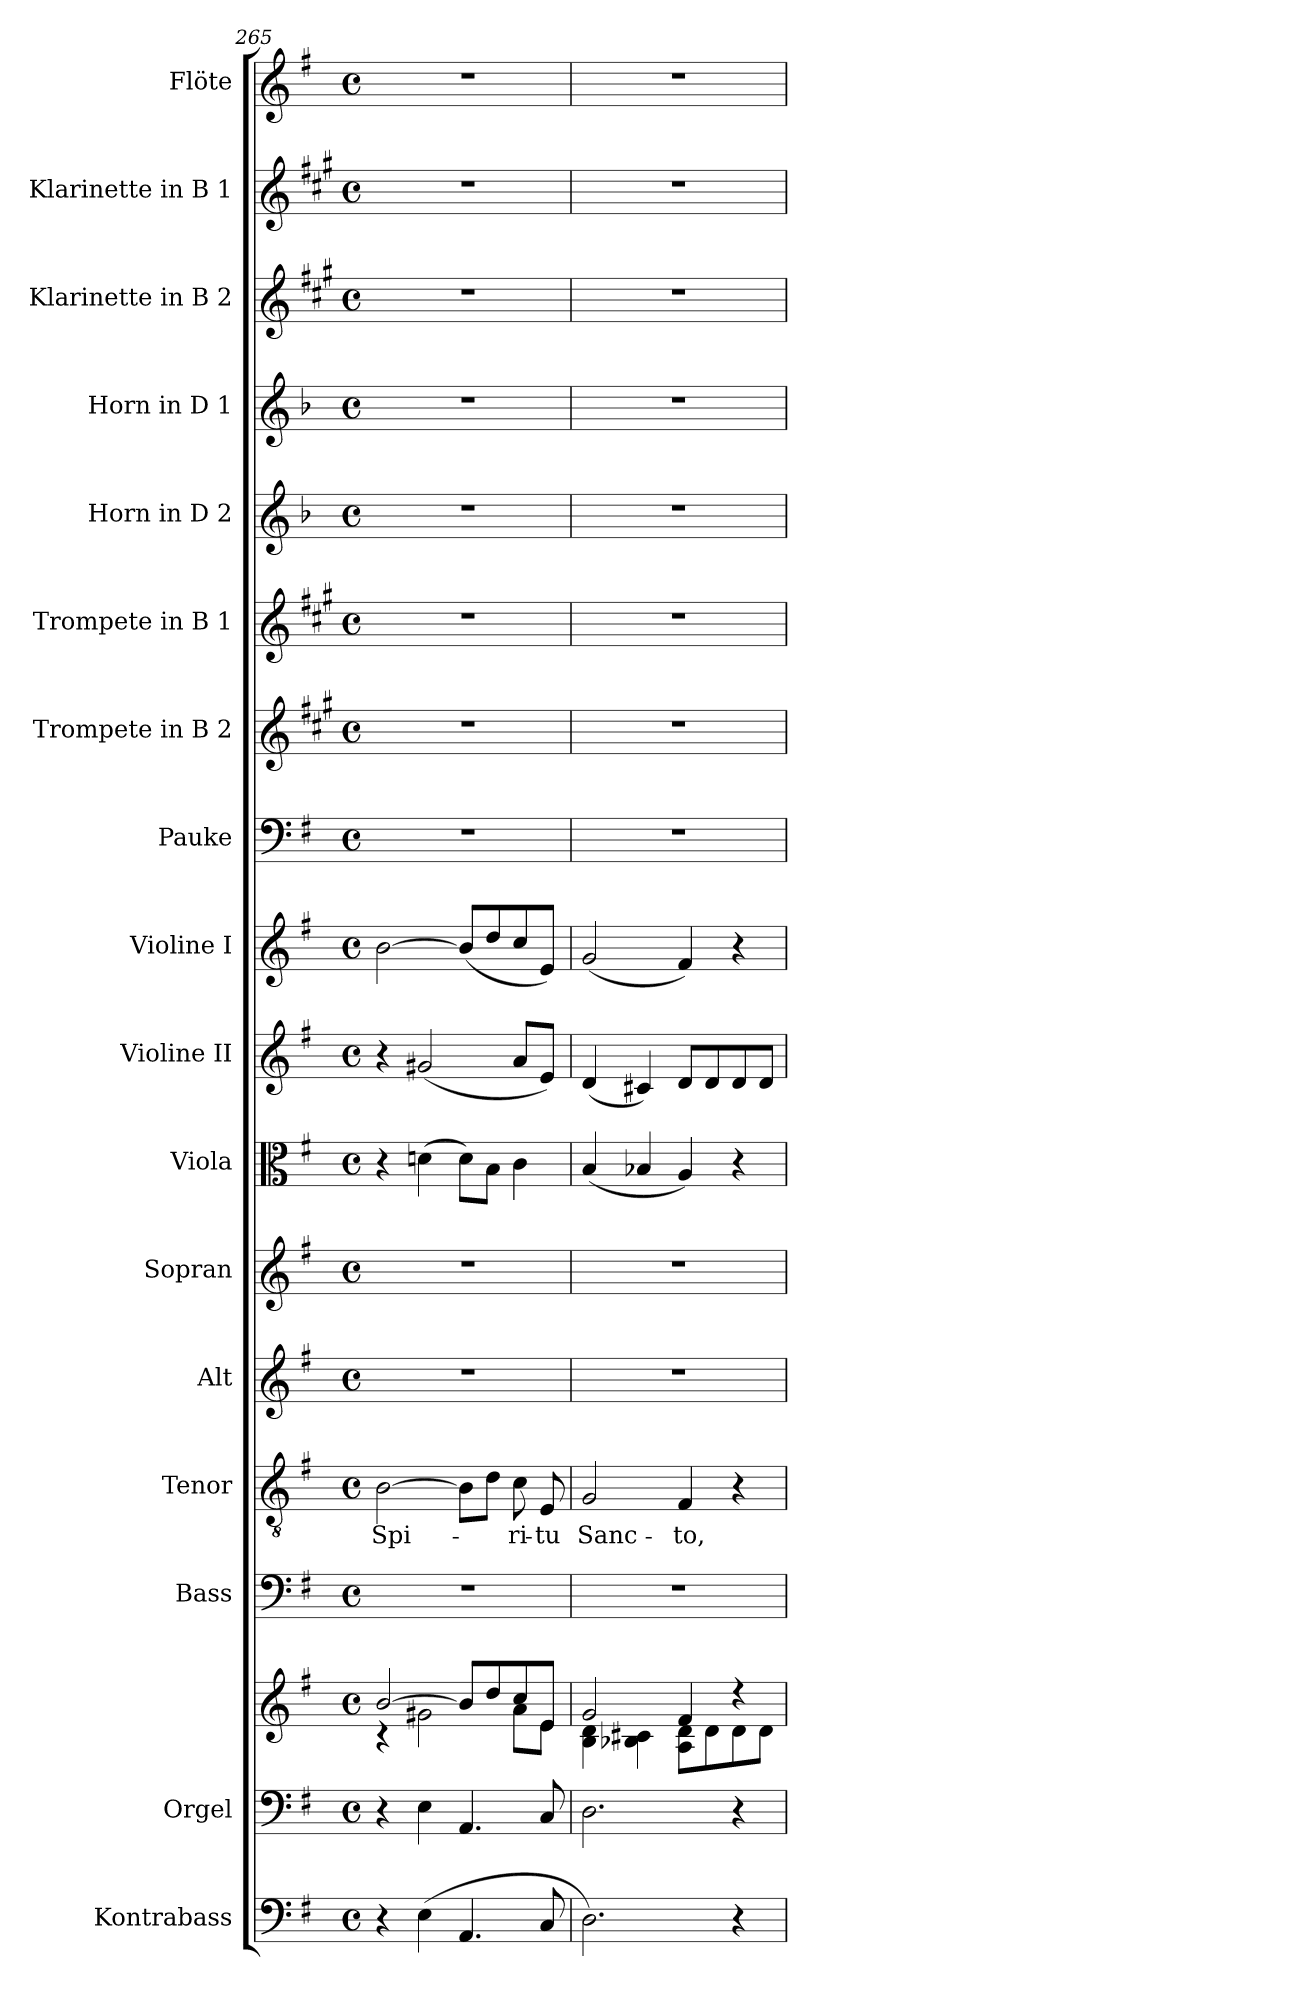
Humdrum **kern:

**kern	**kern	**kern	**kern	**kern	**text	**kern	**kern	**kern	**kern	**kern	**kern	**kern	**kern	**kern	**kern	**kern	**kern	**kern
*part17	*part16	*part16	*part15	*part14	*part14	*part13	*part12	*part11	*part10	*part9	*part8	*part7	*part6	*part5	*part4	*part3	*part2	*part1
*staff18	*staff17	*staff16	*staff15	*staff14	*staff14	*staff13	*staff12	*staff11	*staff10	*staff9	*staff8	*staff7	*staff6	*staff5	*staff4	*staff3	*staff2	*staff1
*I"Kontrabass	*I"Orgel	*	*I"Bass	*I"Tenor	*	*I"Alt	*I"Sopran	*I"Viola	*I"Violine II	*I"Violine I	*I"Pauke	*I"Trompete in B 2	*I"Trompete in B 1	*I"Horn in D 2	*I"Horn in D 1	*I"Klarinette in B 2	*I"Klarinette in B 1	*I"Flöte
*I'Kb.	*I'Org.	*	*I'B	*I'T	*	*I'A	*I'S	*I'Vla.	*I'Vl. II	*I'Vl. I	*I'Pk.	*I'Trp. 2	*I'Trp. 1	*I'Hrn. 2	*I'Hrn. 1	*I'Kl. 2	*I'Kl. 1	*I'Fl.
*clefF4	*clefF4	*clefG2	*clefF4	*clefGv2	*	*clefG2	*clefG2	*clefC3	*clefG2	*clefG2	*clefF4	*clefG2	*clefG2	*clefG2	*clefG2	*clefG2	*clefG2	*clefG2
*ITrd7c12	*	*	*	*	*	*	*	*	*	*	*	*ITrd1c2	*ITrd1c2	*ITrd-1c-2	*ITrd-1c-2	*ITrd1c2	*ITrd1c2	*
*k[f#]	*k[f#]	*k[f#]	*k[f#]	*k[f#]	*	*k[f#]	*k[f#]	*k[f#]	*k[f#]	*k[f#]	*k[f#]	*k[f#]	*k[f#]	*k[f#]	*k[f#]	*k[f#]	*k[f#]	*k[f#]
*G:	*G:	*G:	*G:	*G:	*	*G:	*G:	*G:	*G:	*G:	*G:	*G:	*G:	*G:	*G:	*G:	*G:	*G:
*M4/4	*M4/4	*M4/4	*M4/4	*M4/4	*	*M4/4	*M4/4	*M4/4	*M4/4	*M4/4	*M4/4	*M4/4	*M4/4	*M4/4	*M4/4	*M4/4	*M4/4	*M4/4
*met(c)	*met(c)	*met(c)	*met(c)	*met(c)	*	*met(c)	*met(c)	*met(c)	*met(c)	*met(c)	*met(c)	*met(c)	*met(c)	*met(c)	*met(c)	*met(c)	*met(c)	*met(c)
=265	=265	=265	=265	=265	=265	=265	=265	=265	=265	=265	=265	=265	=265	=265	=265	=265	=265	=265
*	*	*^	*	*	*	*	*	*	*	*	*	*	*	*	*	*	*	*
!	!	!	!	!	!	!LO:LY:b	!	!	!	!	!	!	!	!	!	!	!	!	!
4r	4r	[>2b/	4rc	1r	[2B\	Spi-	1r	1r	4r	4r	[2b\	1r	1r	1r	1r	1r	1r	1r	1r
(>4EE\	4E\	.	2g#X\	.	.	.	.	.	(>4dn\	(<2g#X/	.	.	.	.	.	.	.	.	.
4.AAA/	4.AA/	8b/L]	.	.	8B\L]	.	.	.	8d\L)	.	(<8b/L]	.	.	.	.	.	.	.	.
.	.	8dd/	.	.	8d\J	.	.	.	8B\J	.	8dd/	.	.	.	.	.	.	.	.
!	!	!	!	!	!	!LO:LY:b	!	!	!	!	!	!	!	!	!	!	!	!	!
.	.	8cc/	8a\L	.	8c\	-ri-	.	.	4c\	8a/L	8cc/	.	.	.	.	.	.	.	.
!	!	!	!	!	!	!LO:LY:b	!	!	!	!	!	!	!	!	!	!	!	!	!
8CC/	8C/	8e/J	8e\J	.	8E/	-tu	.	.	.	8e/J)	8e/J)	.	.	.	.	.	.	.	.
=266	=266	=266	=266	=266	=266	=266	=266	=266	=266	=266	=266	=266	=266	=266	=266	=266	=266	=266	=266
!	!	!	!	!	!	!LO:LY:b	!	!	!	!	!	!	!	!	!	!	!	!	!
2.DD\)	2.D\	2g/	4B\ 4d\	1r	2G/	Sanc-	1r	1r	(<4B/	(<4d/	(<2g/	1r	1r	1r	1r	1r	1r	1r	1r
.	.	.	4B-X\ 4c#X\	.	.	.	.	.	4B-X/	4c#X/)	.	.	.	.	.	.	.	.	.
!	!	!	!	!	!	!LO:LY:b	!	!	!	!	!	!	!	!	!	!	!	!	!
.	.	4f#/	8A\ 8d\L	.	4F#/	-to,	.	.	4A/)	8d/L	4f#/)	.	.	.	.	.	.	.	.
.	.	.	8d\	.	.	.	.	.	.	8d/	.	.	.	.	.	.	.	.	.
4r	4r	4rcc	8d\	.	4r	.	.	.	4r	8d/	4r	.	.	.	.	.	.	.	.
.	.	.	8d\J	.	.	.	.	.	.	8d/J	.	.	.	.	.	.	.	.	.
*	*	*v	*v	*	*	*	*	*	*	*	*	*	*	*	*	*	*	*	*
=	=	=	=	=	=	=	=	=	=	=	=	=	=	=	=	=	=	=
*-	*-	*-	*-	*-	*-	*-	*-	*-	*-	*-	*-	*-	*-	*-	*-	*-	*-	*-
